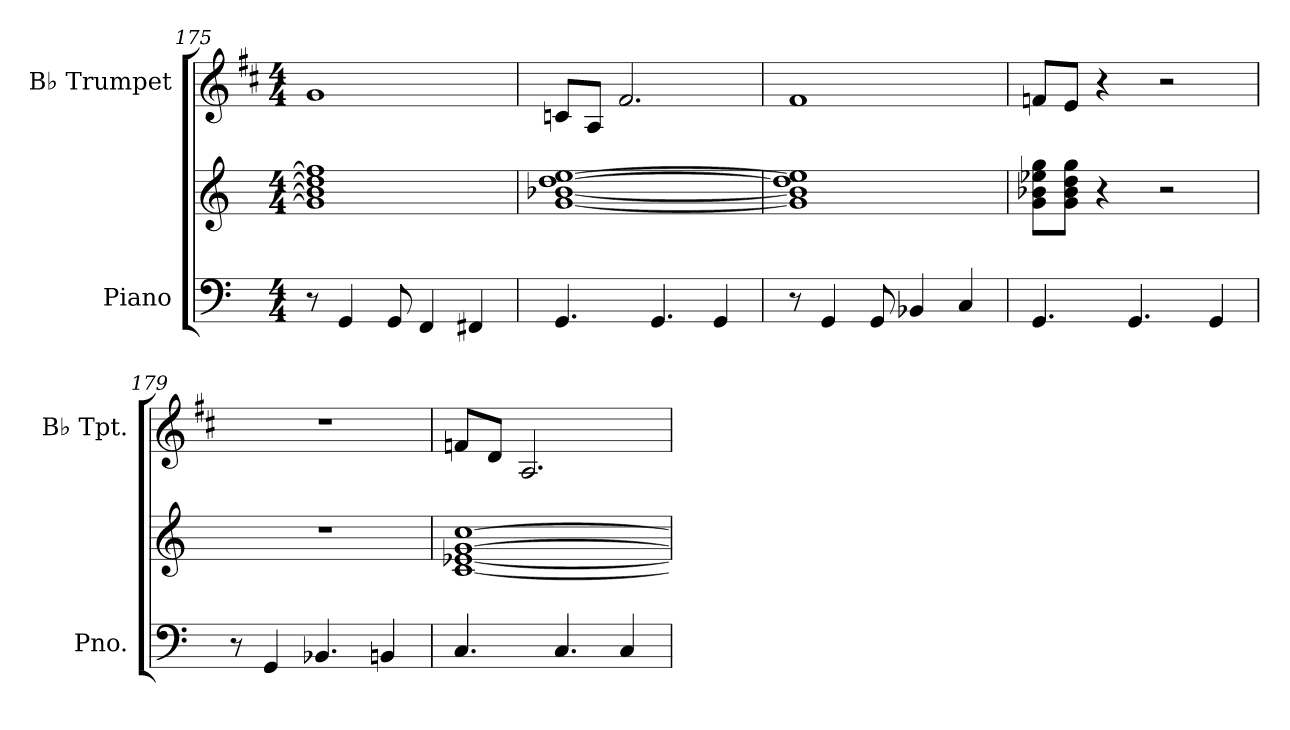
**kern	**kern	**kern
*part2	*part2	*part1
*staff3	*staff2	*staff1
*I"Piano	*	*I"B♭ Trumpet
*I'Pno.	*	*I'B♭ Tpt.
*clefF4	*clefG2	*clefG2
*	*	*ITrd1c2
*k[]	*k[]	*k[]
*M4/4	*M4/4	*M4/4
=175	=175	=175
8r	1g] 1b-] 1dd] 1ff]	1f
4GG/	.	.
8GG/	.	.
4FF/	.	.
4FF#X/	.	.
=176	=176	=176
4.GG/	[1g [1b-X [1dd [1ee	8B-X/L
.	.	8G/J
.	.	2.e/
4.GG/	.	.
4GG/	.	.
=177	=177	=177
8r	1g] 1b-] 1dd] 1ee]	1e
4GG/	.	.
8GG/	.	.
4BB-X/	.	.
4C/	.	.
=178	=178	=178
4.GG/	8g\ 8b-X\ 8ee-X\ 8gg\L	8e-X/L
.	8g\ 8b-\ 8dd\ 8gg\J	8d/J
.	4r	4r
4.GG/	.	.
.	2r	2r
4GG/	.	.
!!LO:LB:g=z
=179	=179	=179
8r	1r	1r
4GG/	.	.
4.BB-X/	.	.
4BBn/	.	.
=180	=180	=180
4.C/	[1c [1e-X [1g [1cc	8e-X/L
.	.	8c/J
.	.	2.G/
4.C/	.	.
4C/	.	.
=	=	=
*-	*-	*-
